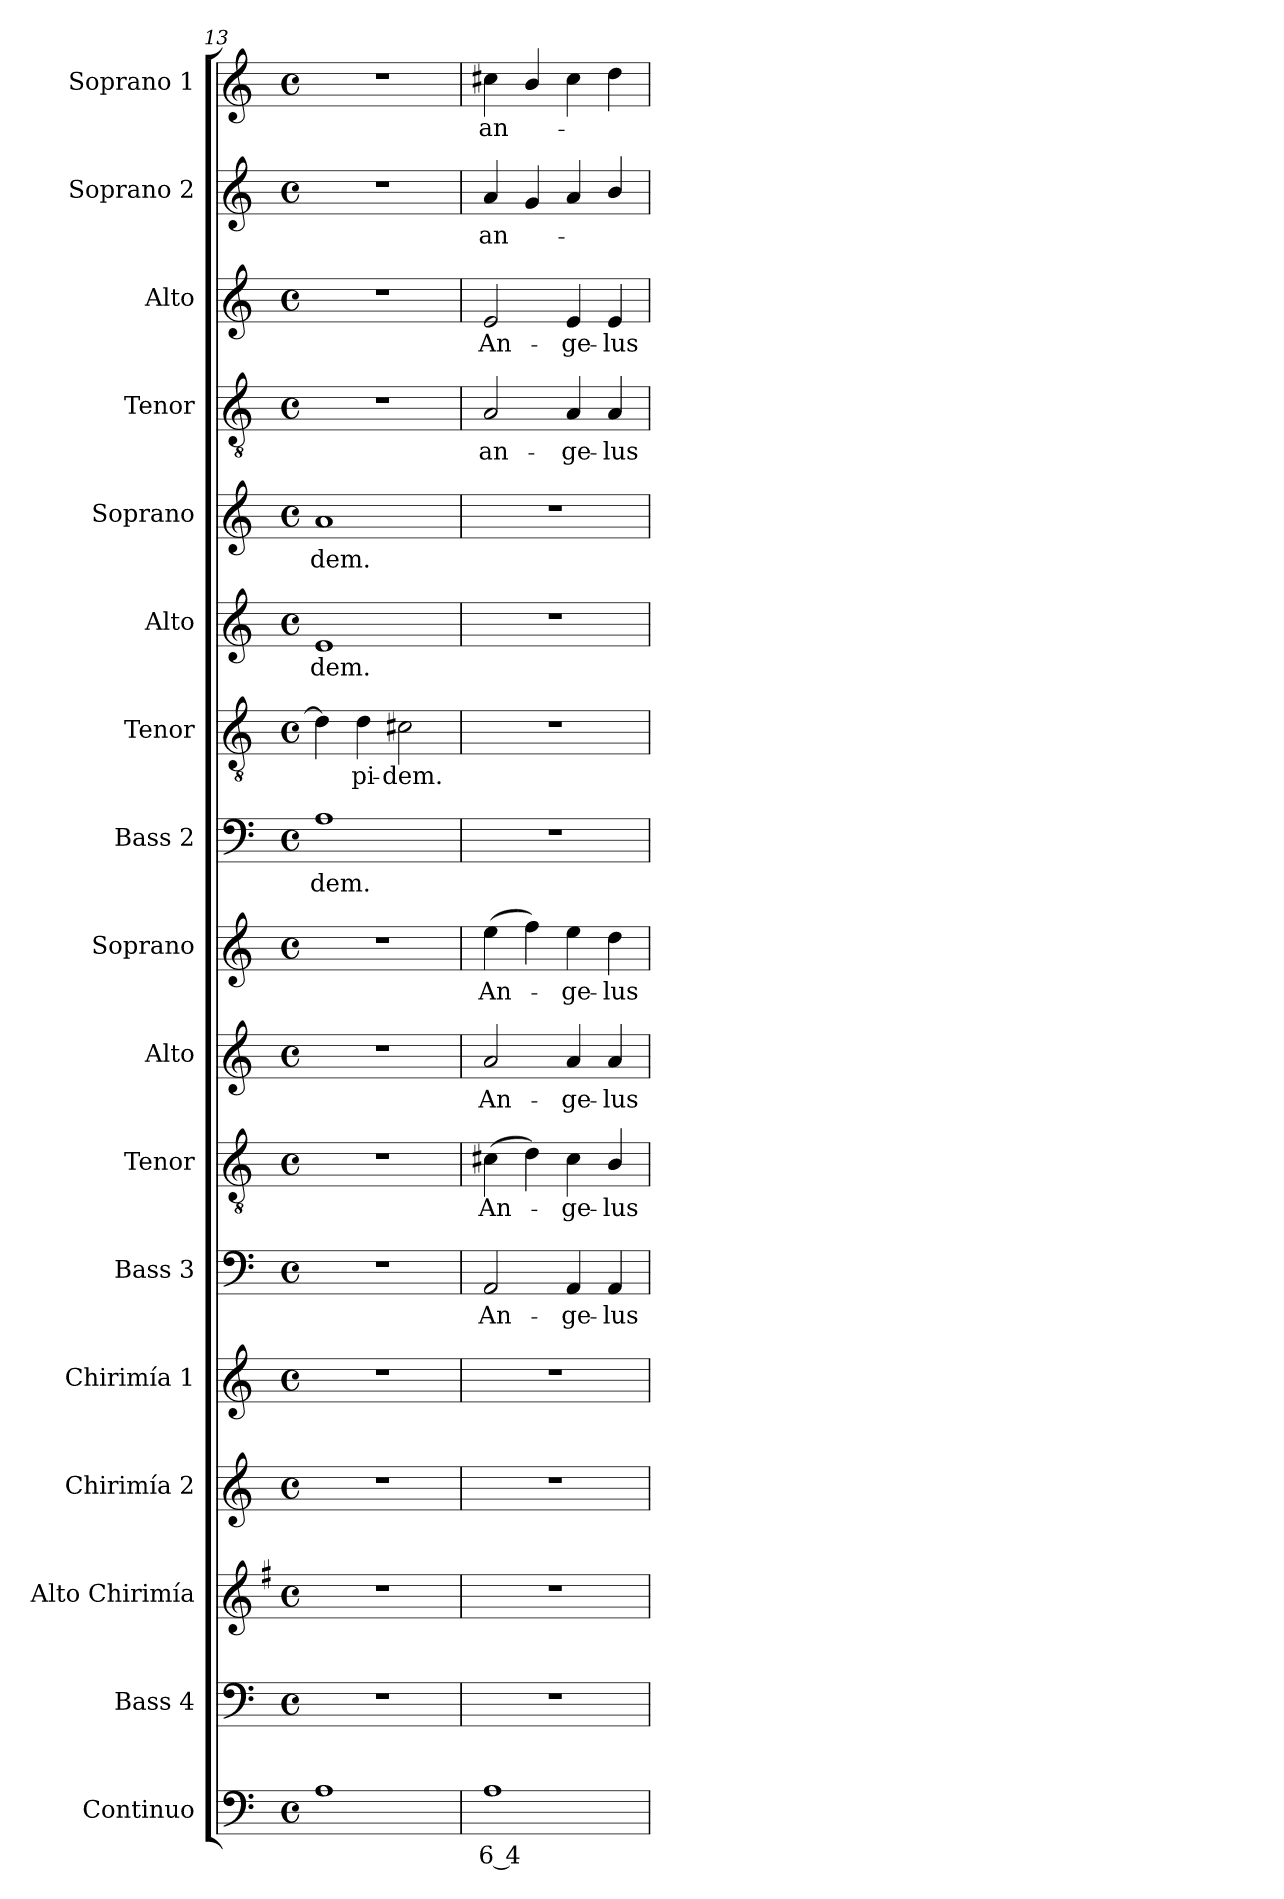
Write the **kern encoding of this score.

**kern	**text	**kern	**kern	**kern	**kern	**kern	**text	**kern	**text	**kern	**text	**kern	**text	**kern	**text	**kern	**text	**kern	**text	**kern	**text	**kern	**text	**kern	**text	**kern	**text	**kern	**text
*part17	*part17	*part16	*part15	*part14	*part13	*part12	*part12	*part11	*part11	*part10	*part10	*part9	*part9	*part8	*part8	*part7	*part7	*part6	*part6	*part5	*part5	*part4	*part4	*part3	*part3	*part2	*part2	*part1	*part1
*staff17	*staff17	*staff16	*staff15	*staff14	*staff13	*staff12	*staff12	*staff11	*staff11	*staff10	*staff10	*staff9	*staff9	*staff8	*staff8	*staff7	*staff7	*staff6	*staff6	*staff5	*staff5	*staff4	*staff4	*staff3	*staff3	*staff2	*staff2	*staff1	*staff1
*I"Continuo	*	*I"Bass  4	*I"Alto Chirimía	*I"Chirimía 2	*I"Chirimía 1	*I"Bass 3	*	*I"Tenor	*	*I"Alto	*	*I"Soprano	*	*I"Bass 2	*	*I"Tenor	*	*I"Alto	*	*I"Soprano	*	*I"Tenor	*	*I"Alto	*	*I"Soprano 2	*	*I"Soprano 1	*
*I'Cont.	*	*I'B4.	*I'Alt. Chi.	*I'Chi. 2	*I'Chi. 1	*I'B3.	*	*I'T.	*	*I'A.	*	*I'S.	*	*I'B2.	*	*I'T.	*	*I'A.	*	*I'S.	*	*I'T.	*	*I'A.	*	*I'S.	*	*I'S.	*
*clefF4	*	*clefF4	*clefG2	*clefG2	*clefG2	*clefF4	*	*clefGv2	*	*clefG2	*	*clefG2	*	*clefF4	*	*clefGv2	*	*clefG2	*	*clefG2	*	*clefGv2	*	*clefG2	*	*clefG2	*	*clefG2	*
*	*	*	*ITrd4c7	*	*	*	*	*ITrd7c12	*	*	*	*	*	*	*	*ITrd7c12	*	*	*	*	*	*ITrd7c12	*	*	*	*	*	*	*
*k[]	*	*k[]	*k[]	*k[]	*k[]	*k[]	*	*k[]	*	*k[]	*	*k[]	*	*k[]	*	*k[]	*	*k[]	*	*k[]	*	*k[]	*	*k[]	*	*k[]	*	*k[]	*
*C:	*	*C:	*C:	*C:	*C:	*C:	*	*C:	*	*C:	*	*C:	*	*C:	*	*C:	*	*C:	*	*C:	*	*C:	*	*C:	*	*C:	*	*C:	*
*M4/4	*	*M4/4	*M4/4	*M4/4	*M4/4	*M4/4	*	*M4/4	*	*M4/4	*	*M4/4	*	*M4/4	*	*M4/4	*	*M4/4	*	*M4/4	*	*M4/4	*	*M4/4	*	*M4/4	*	*M4/4	*
*met(c)	*	*met(c)	*met(c)	*met(c)	*met(c)	*met(c)	*	*met(c)	*	*met(c)	*	*met(c)	*	*met(c)	*	*met(c)	*	*met(c)	*	*met(c)	*	*met(c)	*	*met(c)	*	*met(c)	*	*met(c)	*
=13	=13	=13	=13	=13	=13	=13	=13	=13	=13	=13	=13	=13	=13	=13	=13	=13	=13	=13	=13	=13	=13	=13	=13	=13	=13	=13	=13	=13	=13
!	!	!	!	!	!	!	!	!	!	!	!	!	!	!	!LO:LY:b:color=#000000	!	!	!	!	!	!	!	!	!	!	!	!	!	!
!	!	!	!	!	!	!	!	!	!	!	!	!	!	!	!	!	!	!	!LO:LY:b:color=#000000	!	!	!	!	!	!	!	!	!	!
!	!	!	!	!	!	!	!	!	!	!	!	!	!	!	!	!	!	!	!	!	!LO:LY:b:color=#000000	!	!	!	!	!	!	!	!
1Ai	.	1r	1r	1r	1r	1r	.	1r	.	1r	.	1r	.	1Ai	-dem.	4Di\]	.	1ei	-dem.	1ai	-dem.	1r	.	1r	.	1r	.	1r	.
!	!	!	!	!	!	!	!	!	!	!	!	!	!	!	!	!	!LO:LY:b:color=#000000	!	!	!	!	!	!	!	!	!	!	!	!
.	.	.	.	.	.	.	.	.	.	.	.	.	.	.	.	4Di\	-pi-	.	.	.	.	.	.	.	.	.	.	.	.
!	!	!	!	!	!	!	!	!	!	!	!	!	!	!	!	!	!LO:LY:b:color=#000000	!	!	!	!	!	!	!	!	!	!	!	!
.	.	.	.	.	.	.	.	.	.	.	.	.	.	.	.	2C#Xi\	-dem.	.	.	.	.	.	.	.	.	.	.	.	.
!!LO:PB:g=z
=14	=14	=14	=14	=14	=14	=14	=14	=14	=14	=14	=14	=14	=14	=14	=14	=14	=14	=14	=14	=14	=14	=14	=14	=14	=14	=14	=14	=14	=14
!	!LO:LY:b:color=#000000	!	!	!	!	!	!	!	!	!	!	!	!	!	!	!	!	!	!	!	!	!	!	!	!	!	!	!	!
!	!	!	!	!	!	!	!LO:LY:b:color=#000000	!	!	!	!	!	!	!	!	!	!	!	!	!	!	!	!	!	!	!	!	!	!
!	!	!	!	!	!	!	!	!	!LO:LY:b:color=#000000	!	!	!	!	!	!	!	!	!	!	!	!	!	!	!	!	!	!	!	!
!	!	!	!	!	!	!	!	!	!	!	!LO:LY:b:color=#000000	!	!	!	!	!	!	!	!	!	!	!	!	!	!	!	!	!	!
!	!	!	!	!	!	!	!	!	!	!	!	!	!LO:LY:b:color=#000000	!	!	!	!	!	!	!	!	!	!	!	!	!	!	!	!
!	!	!	!	!	!	!	!	!	!	!	!	!	!	!	!	!	!	!	!	!	!	!	!LO:LY:b:color=#000000	!	!	!	!	!	!
!	!	!	!	!	!	!	!	!	!	!	!	!	!	!	!	!	!	!	!	!	!	!	!	!	!LO:LY:b:color=#000000	!	!	!	!
!	!	!	!	!	!	!	!	!	!	!	!	!	!	!	!	!	!	!	!	!	!	!	!	!	!	!	!LO:LY:b:color=#000000	!	!
!	!	!	!	!	!	!	!	!	!	!	!	!	!	!	!	!	!	!	!	!	!	!	!	!	!	!	!	!	!LO:LY:b:color=#000000
1Ai	6 4	1r	1r	1r	1r	2AAi/	An-	(4C#Xi\	An-	2ai/	An-	(4eei\	An-	1r	.	1r	.	1r	.	1r	.	2AAi/	an-	2ei/	An-	4ai/	an-	4cc#Xi\	an-
.	.	.	.	.	.	.	.	4Di\)	.	.	.	4ffi\)	.	.	.	.	.	.	.	.	.	.	.	.	.	4gi/	.	4bi/	.
!	!	!	!	!	!	!	!LO:LY:b:color=#000000	!	!	!	!	!	!	!	!	!	!	!	!	!	!	!	!	!	!	!	!	!	!
!	!	!	!	!	!	!	!	!	!LO:LY:b:color=#000000	!	!	!	!	!	!	!	!	!	!	!	!	!	!	!	!	!	!	!	!
!	!	!	!	!	!	!	!	!	!	!	!LO:LY:b:color=#000000	!	!	!	!	!	!	!	!	!	!	!	!	!	!	!	!	!	!
!	!	!	!	!	!	!	!	!	!	!	!	!	!LO:LY:b:color=#000000	!	!	!	!	!	!	!	!	!	!	!	!	!	!	!	!
!	!	!	!	!	!	!	!	!	!	!	!	!	!	!	!	!	!	!	!	!	!	!	!LO:LY:b:color=#000000	!	!	!	!	!	!
!	!	!	!	!	!	!	!	!	!	!	!	!	!	!	!	!	!	!	!	!	!	!	!	!	!LO:LY:b:color=#000000	!	!	!	!
.	.	.	.	.	.	4AAi/	-ge-	4C#i\	-ge-	4ai/	-ge-	4eei\	-ge-	.	.	.	.	.	.	.	.	4AAi/	-ge-	4ei/	-ge-	4ai/	.	4cc#i\	.
!	!	!	!	!	!	!	!LO:LY:b:color=#000000	!	!	!	!	!	!	!	!	!	!	!	!	!	!	!	!	!	!	!	!	!	!
!	!	!	!	!	!	!	!	!	!LO:LY:b:color=#000000	!	!	!	!	!	!	!	!	!	!	!	!	!	!	!	!	!	!	!	!
!	!	!	!	!	!	!	!	!	!	!	!LO:LY:b:color=#000000	!	!	!	!	!	!	!	!	!	!	!	!	!	!	!	!	!	!
!	!	!	!	!	!	!	!	!	!	!	!	!	!LO:LY:b:color=#000000	!	!	!	!	!	!	!	!	!	!	!	!	!	!	!	!
!	!	!	!	!	!	!	!	!	!	!	!	!	!	!	!	!	!	!	!	!	!	!	!LO:LY:b:color=#000000	!	!	!	!	!	!
!	!	!	!	!	!	!	!	!	!	!	!	!	!	!	!	!	!	!	!	!	!	!	!	!	!LO:LY:b:color=#000000	!	!	!	!
.	.	.	.	.	.	4AAi/	-lus	4BBi/	-lus	4ai/	-lus	4ddi\	-lus	.	.	.	.	.	.	.	.	4AAi/	-lus	4ei/	-lus	4bi/	.	4ddi\	.
=	=	=	=	=	=	=	=	=	=	=	=	=	=	=	=	=	=	=	=	=	=	=	=	=	=	=	=	=	=
*-	*-	*-	*-	*-	*-	*-	*-	*-	*-	*-	*-	*-	*-	*-	*-	*-	*-	*-	*-	*-	*-	*-	*-	*-	*-	*-	*-	*-	*-
